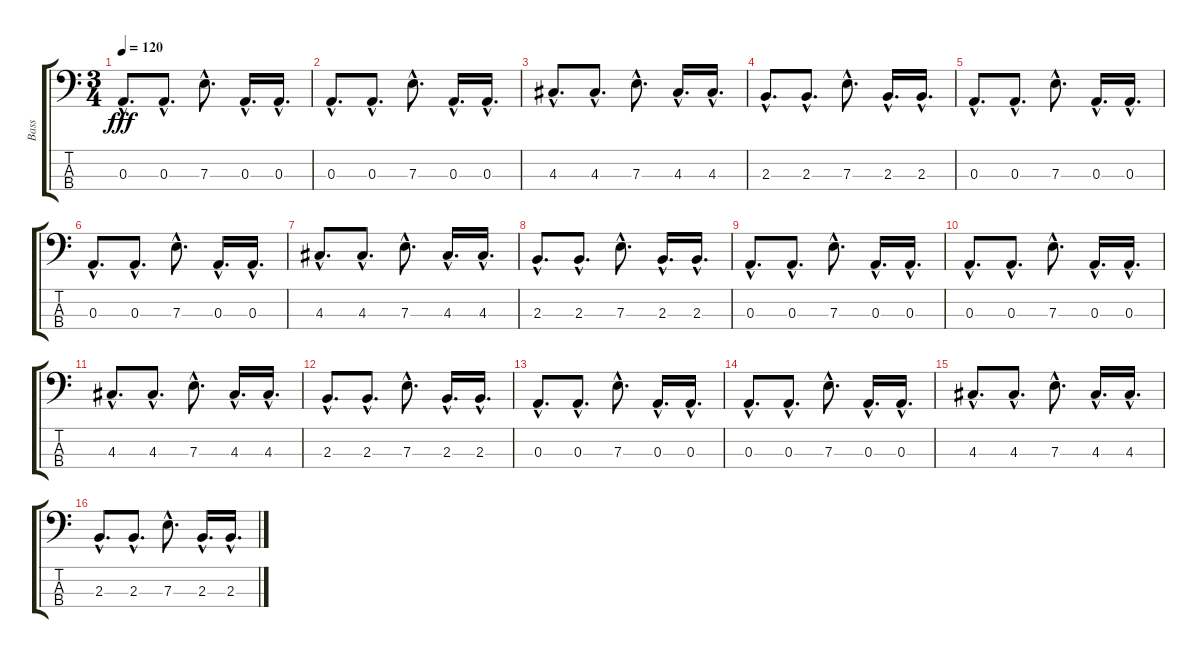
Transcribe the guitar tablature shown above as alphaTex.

\track ("Bass" "Bass") {instrument acousticbass}
\staff {score tabs}
\tuning (G2 D2 A1 E1) {hide}
\ts (3 4)
\tempo 120
\clef f4
\ks c
0.3{hac}.8{d dy fff} 0.3{hac}.8{d} 7.3{hac}.8{d} 0.3{hac}.16{d} 0.3{hac}.16{d} |
0.3{hac}.8{d} 0.3{hac}.8{d} 7.3{hac}.8{d} 0.3{hac}.16{d} 0.3{hac}.16{d} |
4.3{hac}.8{d} 4.3{hac}.8{d} 7.3{hac}.8{d} 4.3{hac}.16{d} 4.3{hac}.16{d} |
2.3{hac}.8{d} 2.3{hac}.8{d} 7.3{hac}.8{d} 2.3{hac}.16{d} 2.3{hac}.16{d} |
0.3{hac}.8{d} 0.3{hac}.8{d} 7.3{hac}.8{d} 0.3{hac}.16{d} 0.3{hac}.16{d} |
0.3{hac}.8{d} 0.3{hac}.8{d} 7.3{hac}.8{d} 0.3{hac}.16{d} 0.3{hac}.16{d} |
4.3{hac}.8{d} 4.3{hac}.8{d} 7.3{hac}.8{d} 4.3{hac}.16{d} 4.3{hac}.16{d} |
2.3{hac}.8{d} 2.3{hac}.8{d} 7.3{hac}.8{d} 2.3{hac}.16{d} 2.3{hac}.16{d} |
0.3{hac}.8{d} 0.3{hac}.8{d} 7.3{hac}.8{d} 0.3{hac}.16{d} 0.3{hac}.16{d} |
0.3{hac}.8{d} 0.3{hac}.8{d} 7.3{hac}.8{d} 0.3{hac}.16{d} 0.3{hac}.16{d} |
4.3{hac}.8{d} 4.3{hac}.8{d} 7.3{hac}.8{d} 4.3{hac}.16{d} 4.3{hac}.16{d} |
2.3{hac}.8{d} 2.3{hac}.8{d} 7.3{hac}.8{d} 2.3{hac}.16{d} 2.3{hac}.16{d} |
0.3{hac}.8{d} 0.3{hac}.8{d} 7.3{hac}.8{d} 0.3{hac}.16{d} 0.3{hac}.16{d} |
0.3{hac}.8{d} 0.3{hac}.8{d} 7.3{hac}.8{d} 0.3{hac}.16{d} 0.3{hac}.16{d} |
4.3{hac}.8{d} 4.3{hac}.8{d} 7.3{hac}.8{d} 4.3{hac}.16{d} 4.3{hac}.16{d} |
2.3{hac}.8{d} 2.3{hac}.8{d} 7.3{hac}.8{d} 2.3{hac}.16{d} 2.3{hac}.16{d}
